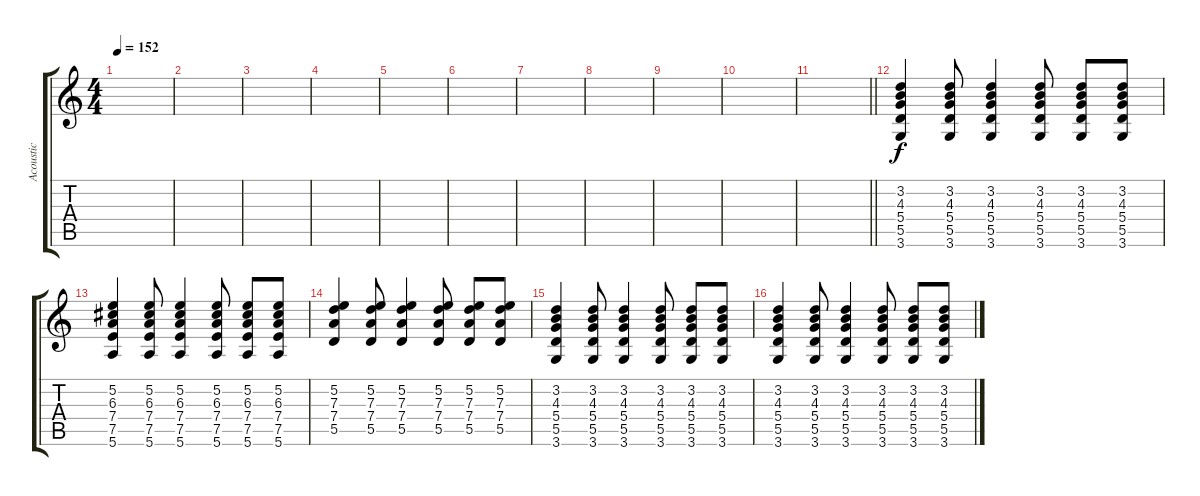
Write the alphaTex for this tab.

\track ("Acoustic" "Acoustic") {instrument acousticguitarsteel}
\staff {score tabs}
\tuning (E4 B3 G3 D3 A2 E2) {hide}
\ts (4 4)
\tempo 152
\clef g2
\ks c
|
|
|
|
|
|
|
|
|
|
\barLineRight lightlight
|
(3.2 4.3 5.4 5.5 3.6).4 (3.2 4.3 5.4 5.5 3.6).8 (3.2 4.3 5.4 5.5 3.6).4 (3.2 4.3 5.4 5.5 3.6).8 (3.2 4.3 5.4 5.5 3.6).8 (3.2 4.3 5.4 5.5 3.6).8 |
(5.2 6.3 7.4 7.5 5.6).4 (5.2 6.3 7.4 7.5 5.6).8 (5.2 6.3 7.4 7.5 5.6).4 (5.2 6.3 7.4 7.5 5.6).8 (5.2 6.3 7.4 7.5 5.6).8 (5.2 6.3 7.4 7.5 5.6).8 |
(5.2 7.3 7.4 5.5).4 (5.2 7.3 7.4 5.5).8 (5.2 7.3 7.4 5.5).4 (5.2 7.3 7.4 5.5).8 (5.2 7.3 7.4 5.5).8 (5.2 7.3 7.4 5.5).8 |
(3.2 4.3 5.4 5.5 3.6).4 (3.2 4.3 5.4 5.5 3.6).8 (3.2 4.3 5.4 5.5 3.6).4 (3.2 4.3 5.4 5.5 3.6).8 (3.2 4.3 5.4 5.5 3.6).8 (3.2 4.3 5.4 5.5 3.6).8 |
(3.2 4.3 5.4 5.5 3.6).4 (3.2 4.3 5.4 5.5 3.6).8 (3.2 4.3 5.4 5.5 3.6).4 (3.2 4.3 5.4 5.5 3.6).8 (3.2 4.3 5.4 5.5 3.6).8 (3.2 4.3 5.4 5.5 3.6).8
